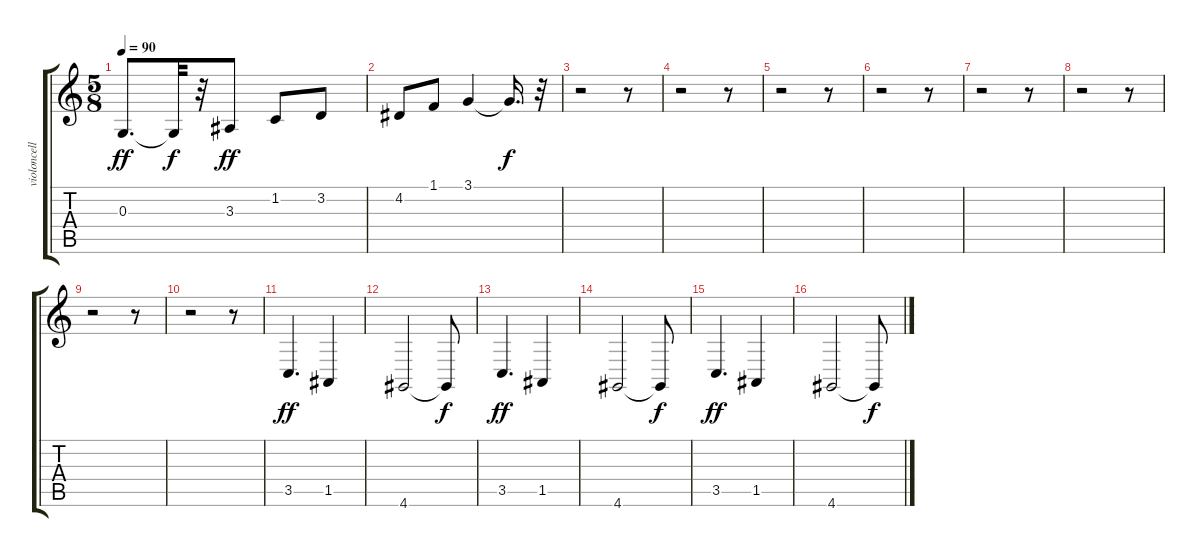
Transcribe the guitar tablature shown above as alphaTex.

\track ("violoncelle" "violoncell") {instrument cello}
\staff {score tabs}
\tuning (E4 B3 G3 D3 A2 E2) {hide}
\ts (5 8)
\tempo 90
\clef g2
\ks c
0.3.8{d dy ff} 0.3{t}.32{dy f} r.32 3.3.8{dy ff} 1.2.8 3.2.8 |
4.2.8 1.1.8 3.1.4 3.1{t}.16{d dy f} r.32 |
r.2 r.8 |
r.2 r.8 |
r.2 r.8 |
r.2 r.8 |
r.2 r.8 |
r.2 r.8 |
r.2 r.8 |
r.2 r.8 |
3.5.4{d dy ff} 1.5.4 |
4.6.2 4.6{t}.8{dy f} |
3.5.4{d dy ff} 1.5.4 |
4.6.2 4.6{t}.8{dy f} |
3.5.4{d dy ff} 1.5.4 |
4.6.2 4.6{t}.8{dy f}
